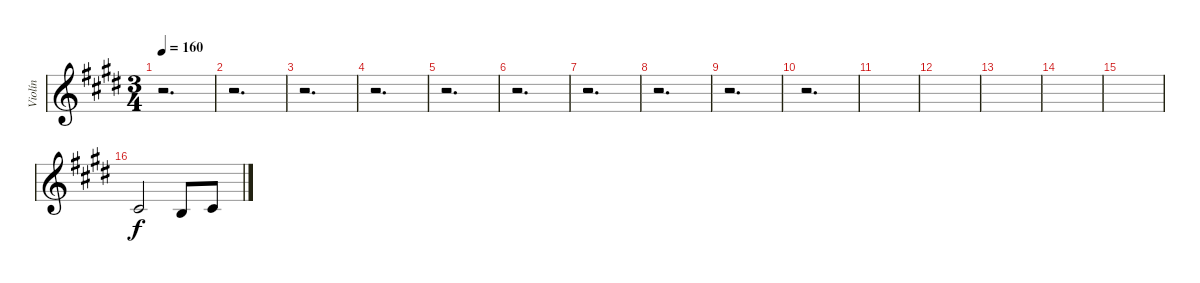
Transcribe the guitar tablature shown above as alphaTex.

\track ("Violín" "Violín") {instrument violin}
\staff {score}
\tuning (E4 B3 G3 D3 A2 E2) {hide}
\ts (3 4)
\tempo 160
\clef g2
\ks c#minor
r.2{d dy f} |
r.2{d} |
r.2{d} |
r.2{d} |
r.2{d} |
r.2{d} |
r.2{d} |
r.2{d} |
r.2{d} |
r.2{d} |
|
|
|
|
|
6.3.2 4.3.8 6.3.8
